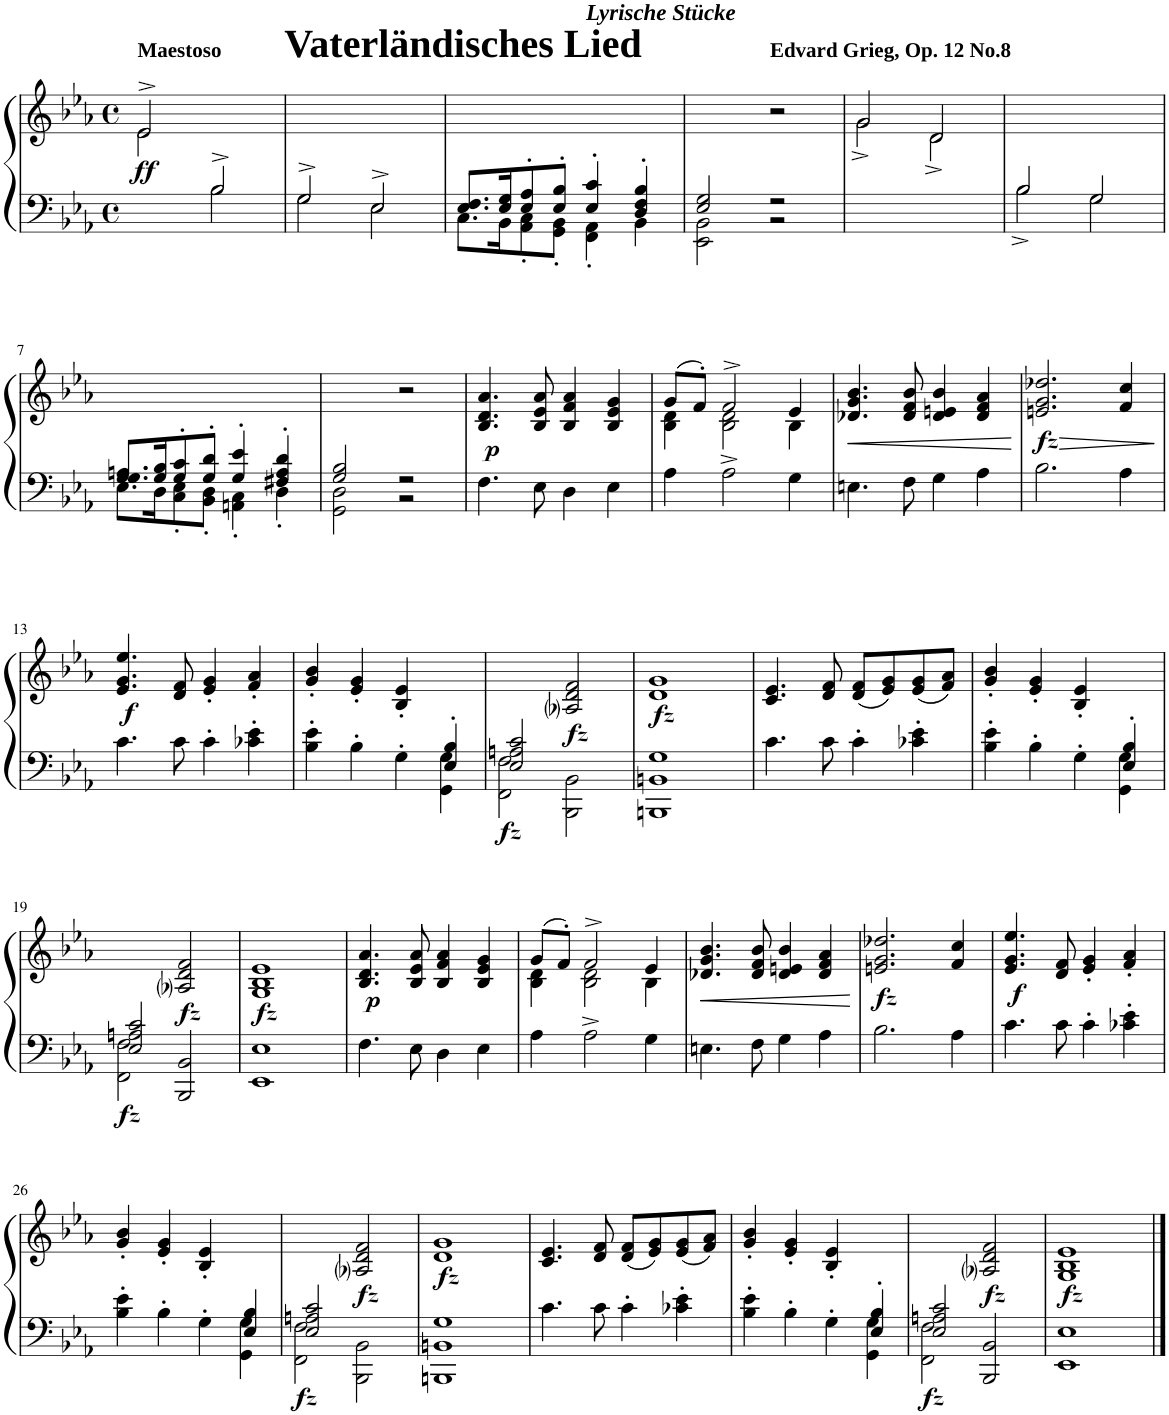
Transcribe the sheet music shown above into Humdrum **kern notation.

**kern	**kern	**dynam
*part1	*part1	*part1
*staff2	*staff1	*staff1/2
*I"Midi_1	*	*
*clefF4	*clefG2	*
*k[b-e-a-]	*k[b-e-a-]	*
*E-:	*E-:	*
*M4/4	*M4/4	*
*met(c)	*met(c)	*
=1	=1	=1
*^	*^	*
!	!	!LO:TX:a:B:t=Maestoso	!	!
!	!	!	!	!LO:DY:b
2ryy	2ryy	2e-^/	2e-\	ff
2B-^/	2B-\	2ryy	2ryy	.
!	!	!	!LO:TX:a:B:t=Vaterländisches Lied	!
=2	=2	=2	=2	=2
2G^/	2G\	2ryy	2ryy	.
2E-^/	2E-\	2ryy	2ryy	.
=3	=3	=3	=3	=3
8.E-/ 8.F/L	8.C\L	2ryy	2ryy	.
16E-/ 16G/K	16BB-\K	.	.	.
8E-/' 8A-/'	8AA-\' 8C\'	.	.	.
8E-/' 8B-/'J	8GG\' 8BB-\'J	.	.	.
!	!	!LO:TX:a:Bi:t=Lyrische Stücke	!	!
4E-/' 4c/'	4FF\' 4AA-\'	2ryy	2ryy	.
4D/' 4F/' 4B-/'	4BB-\	.	.	.
=4	=4	=4	=4	=4
2E-/ 2G/	2EE-\ 2BB-\	2ryy	2ryy	.
!	!	!LO:TX:a:B:t=Edvard Grieg, Op. 12 No.8	!	!
2r	2r	2r	2ryy	.
=5	=5	=5	=5	=5
2ryy	2ryy	2g/	2g^\	.
2ryy	2ryy	2d/	2d^\	.
=6	=6	=6	=6	=6
2B-/	2B-^\	2ryy	2ryy	.
2G/	2G\	2ryy	2ryy	.
!!LO:LB:g=z	!!
=7	=7	=7	=7	=7
8.G/ 8.G/ 8.An/L	8.E-\L	2ryy	2ryy	.
16G/ 16B-/K	16D\K	.	.	.
8G/' 8c/'	8C\' 8E-\'	.	.	.
8G/' 8d/'J	8BB-\' 8D\'J	.	.	.
4G/' 4e-/'	4AAn\' 4C\'	2ryy	2ryy	.
4F#X/' 4A/' 4d/'	4D'\	.	.	.
=8	=8	=8	=8	=8
2G/ 2B-/	2GG\ 2D\	2ryy	2ryy	.
2r	2r	2r	2ryy	.
=9	=9	=9	=9	=9
!	!	!	!	!LO:DY:b
4.F\	2ryy	4.B-/ 4.d/ 4.a-/	2ryy	p
8E-\	.	8B-/ 8e-/ 8a-/	.	.
4D\	2ryy	4B-/ 4f/ 4a-/	2ryy	.
4E-\	.	4B-/ 4e-/ 4g/	.	.
=10	=10	=10	=10	=10
4A-\	2ryy	(8g/L	4B-\ 4d\	.
.	.	8f'/J)	.	.
2A-^\	.	2f^/	2B-\ 2d\	.
.	2ryy	.	.	.
4G\	.	4e-/	4B-\	.
=11	=11	=11	=11	=11
!	!	!	!	!LO:HP:b
4.En\	2ryy	4.d-X/ 4.g/ 4.b-/	2ryy	<
8F\	.	8d-/ 8f/ 8b-/	.	.
4G\	2ryy	4d-/ 4en/ 4b-/	2ryy	.
4A-\	.	4d-/ 4f/ 4a-/	.	.
*v	*v	*	*	*
*	*v	*v	*
.	.	[
=12	=12	=12
*^	*	*
!	!	!	!LO:HP:b
*	*	*^	*
!	!	!	!	!LO:DY:n=1:b
2.B-\	2ryy	2.en/ 2.g/ 2.dd-X/	2ryy	> fz
.	2ryy	.	2ryy	.
4A-\	.	4f/ 4cc/	.	.
*v	*v	*	*	*
*	*v	*v	*
.	.	]
!!LO:LB:g=z
=13	=13	=13
*^	*	*
!	!	!	!LO:DY:b
4.c\	2ryy	4.e-/ 4.g/ 4.ee-/	f
8c\	.	8d/ 8f/	.
4c'\	2ryy	4e-/' 4g/'	.
4c-X\' 4e-\'	.	4f/' 4a-/'	.
=14	=14	=14	=14
4B-\' 4e-\'	2ryy	4g/' 4b-/'	.
4B-'\	.	4e-/' 4g/'	.
4G'\	4ryy	4B-/' 4e-/'	.
4E-/' 4B-/'	4GG\ 4G\	4ryy	.
=15	=15	=15	=15
!	!	!	!LO:DY:b=2
2E-/ 2An/ 2c/	2FF\ 2F\	2ryy	fz
!	!	!	!LO:DY:b
2BBB-\ 2BB-\	2ryy	2A-i/ 2d/ 2f/	fz
=16	=16	=16	=16
!	!	!	!LO:DY:b
1BBn 1G	1BBBn	1d 1g	fz
=17	=17	=17	=17
4.c\	2ryy	4.c/ 4.e-/	.
8c\	.	8d/ 8f/	.
4c'\	2ryy	(8d/ 8f/L	.
.	.	8e-/ 8g/)	.
4c-X\' 4e-\'	.	(8e-/ 8g/	.
.	.	8f/ 8a-/J)	.
=18	=18	=18	=18
4B-\' 4e-\'	2ryy	4g/' 4b-/'	.
4B-'\	.	4e-/' 4g/'	.
4G'\	4ryy	4B-/' 4e-/'	.
4E-/' 4B-/'	4GG\ 4G\	4ryy	.
!!LO:LB:g=z
=19	=19	=19	=19
*	*	*^	*
!	!	!	!	!LO:DY:b=2
2E-/ 2An/ 2c/	2FF\ 2F\	2ryy	2ryy	fz
!	!	!	!	!LO:DY:b
2BBB-/ 2BB-/	2ryy	2A-i/ 2d/ 2f/	2ryy	fz
=20	=20	=20	=20	=20
!	!	!	!	!LO:DY:b
1E-	1EE-	1G 1B- 1e-	2ryy	fz
.	.	.	2ryy	.
=21	=21	=21	=21	=21
!	!	!	!	!LO:DY:b
4.F\	2ryy	4.B-/ 4.d/ 4.a-/	2ryy	p
8E-\	.	8B-/ 8e-/ 8a-/	.	.
4D\	2ryy	4B-/ 4f/ 4a-/	2ryy	.
4E-\	.	4B-/ 4e-/ 4g/	.	.
=22	=22	=22	=22	=22
4A-\	2ryy	(8g/L	4B-\ 4d\	.
.	.	8f'/J)	.	.
2A-^\	.	2f^/	2B-\ 2d\	.
.	2ryy	.	.	.
4G\	.	4e-/	4B-\	.
=23	=23	=23	=23	=23
!	!	!	!	!LO:HP:b
4.En\	2ryy	4.d-X/ 4.g/ 4.b-/	2ryy	<
8F\	.	8d-/ 8f/ 8b-/	.	.
4G\	2ryy	4d-/ 4en/ 4b-/	2ryy	.
4A-\	.	4d-/ 4f/ 4a-/	.	.
*v	*v	*	*	*
*	*v	*v	*
.	.	[
=24	=24	=24
*^	*^	*
!	!	!	!	!LO:DY:b
2.B-\	2ryy	2.en/ 2.g/ 2.dd-X/	2ryy	fz
.	2ryy	.	2ryy	.
4A-\	.	4f/ 4cc/	.	.
=25	=25	=25	=25	=25
!	!	!	!	!LO:DY:b
4.c\	2ryy	4.e-/ 4.g/ 4.ee-/	2ryy	f
8c\	.	8d/ 8f/	.	.
4c'\	2ryy	4e-/' 4g/'	2ryy	.
4c-X\' 4e-\'	.	4f/' 4a-/'	.	.
*	*	*v	*v	*
!!LO:LB:g=z
=26	=26	=26	=26
4B-\' 4e-\'	2ryy	4g/' 4b-/'	.
4B-'\	.	4e-/' 4g/'	.
4G'\	4ryy	4B-/' 4e-/'	.
4E-/ 4B-/	4GG\ 4G\	4ryy	.
=27	=27	=27	=27
!	!	!	!LO:DY:b=2
2E-/ 2An/ 2c/	2FF\ 2F\	2ryy	fz
!	!	!	!LO:DY:b
2BBB-\ 2BB-\	2ryy	2A-i/ 2d/ 2f/	fz
=28	=28	=28	=28
!	!	!	!LO:DY:b
1BBn 1G	1BBBn	1d 1g	fz
=29	=29	=29	=29
4.c\	2ryy	4.c/ 4.e-/	.
8c\	.	8d/ 8f/	.
4c'\	2ryy	(8d/ 8f/L	.
.	.	8e-/ 8g/)	.
4c-X\' 4e-\'	.	(8e-/ 8g/	.
.	.	8f/ 8a-/J)	.
=30	=30	=30	=30
4B-\' 4e-\'	2ryy	4g/' 4b-/'	.
4B-'\	.	4e-/' 4g/'	.
4G'\	4ryy	4B-/' 4e-/'	.
4E-/' 4B-/'	4GG\ 4G\	4ryy	.
=31	=31	=31	=31
!	!	!	!LO:DY:b=2
2E-/ 2An/ 2c/	2FF\ 2F\	2ryy	fz
!	!	!	!LO:DY:b
2BBB-/ 2BB-/	2ryy	2A-i/ 2d/ 2f/	fz
=32	=32	=32	=32
!	!	!	!LO:DY:b
1E-	1EE-	1G 1B- 1e-	fz
*v	*v	*	*
==	==	==
*-	*-	*-
